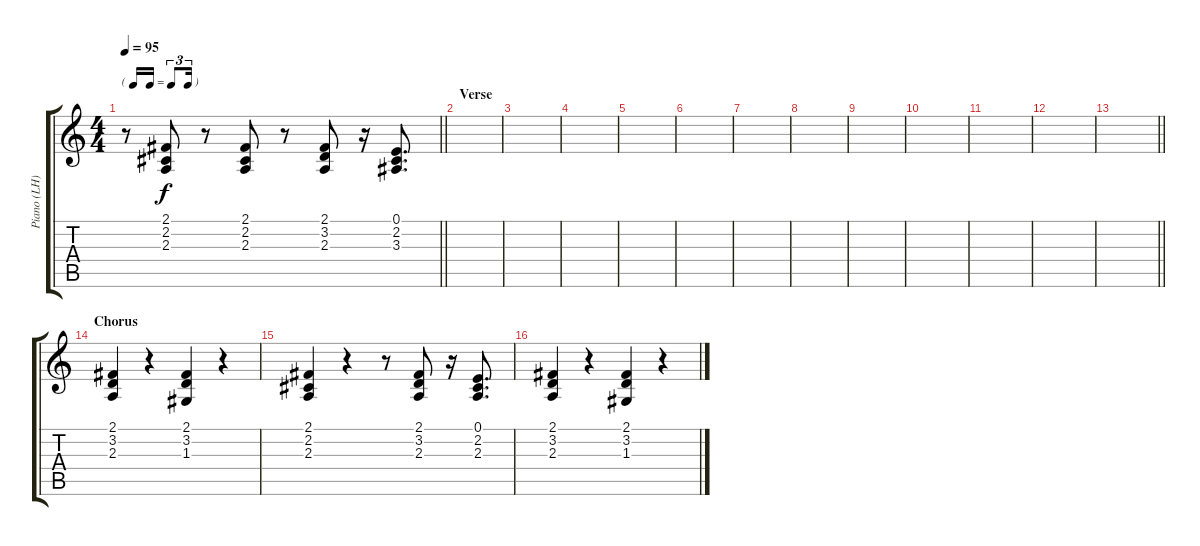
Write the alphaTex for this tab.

\track ("Piano (LH)" "Piano (LH)") {instrument acousticgrandpiano}
\staff {score tabs}
\tuning (E4 B3 G3 D3 A2 E2) {hide}
\ts (4 4)
\tf triplet16th
\tempo 95
\clef g2
\barLineRight lightlight
\ks c
r.8{dy f} (2.1 2.2 2.3).8 r.8 (2.1 2.2 2.3).8 r.8 (2.1 3.2 2.3).8 r.16 (0.1 2.2 3.3).8{d} |
\section ("" "Verse")
|
|
|
|
|
|
|
|
|
|
|
\barLineRight lightlight
|
\section ("" "Chorus")
(2.1 3.2 2.3).4 r.4 (2.1 3.2 1.3).4 r.4 |
(2.1 2.2 2.3).4 r.4 r.8 (2.1 3.2 2.3).8 r.16 (0.1 2.2 2.3).8{d} |
(2.1 3.2 2.3).4 r.4 (2.1 3.2 1.3).4 r.4
